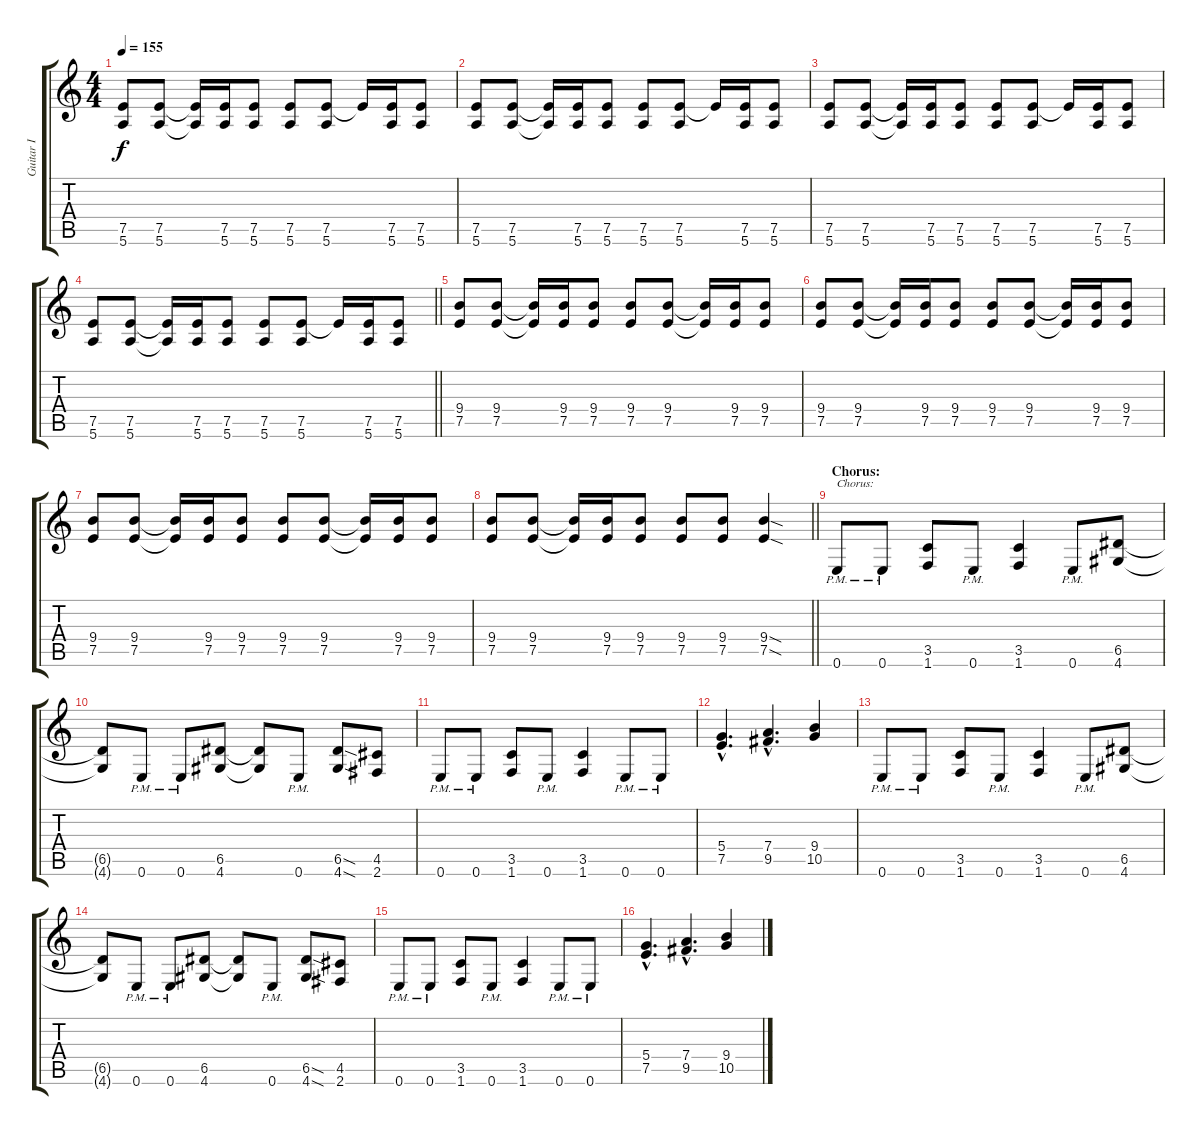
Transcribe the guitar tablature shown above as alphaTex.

\track ("Guitar I" "Guitar I") {instrument distortionguitar}
\staff {score tabs}
\tuning (E4 B3 G3 D3 A2 E2) {hide}
\ts (4 4)
\tempo 155
\clef g2
\ks c
(7.5 5.6).8{dy f} (7.5 5.6).8 (7.5{t} 5.6{t}).16 (7.5 5.6).16 (7.5 5.6).8 (7.5 5.6).8 (7.5 5.6).8 7.5{t}.16 (7.5 5.6).16 (7.5 5.6).8 |
(7.5 5.6).8 (7.5 5.6).8 (7.5{t} 5.6{t}).16 (7.5 5.6).16 (7.5 5.6).8 (7.5 5.6).8 (7.5 5.6).8 7.5{t}.16 (7.5 5.6).16 (7.5 5.6).8 |
(7.5 5.6).8 (7.5 5.6).8 (7.5{t} 5.6{t}).16 (7.5 5.6).16 (7.5 5.6).8 (7.5 5.6).8 (7.5 5.6).8 7.5{t}.16 (7.5 5.6).16 (7.5 5.6).8 |
\barLineRight lightlight
(7.5 5.6).8 (7.5 5.6).8 (7.5{t} 5.6{t}).16 (7.5 5.6).16 (7.5 5.6).8 (7.5 5.6).8 (7.5 5.6).8 7.5{t}.16 (7.5 5.6).16 (7.5 5.6).8 |
(9.4 7.5).8 (9.4 7.5).8 (9.4{t} 7.5{t}).16 (9.4 7.5).16 (9.4 7.5).8 (9.4 7.5).8 (9.4 7.5).8 (9.4{t} 7.5{t}).16 (9.4 7.5).16 (9.4 7.5).8 |
(9.4 7.5).8 (9.4 7.5).8 (9.4{t} 7.5{t}).16 (9.4 7.5).16 (9.4 7.5).8 (9.4 7.5).8 (9.4 7.5).8 (9.4{t} 7.5{t}).16 (9.4 7.5).16 (9.4 7.5).8 |
(9.4 7.5).8 (9.4 7.5).8 (9.4{t} 7.5{t}).16 (9.4 7.5).16 (9.4 7.5).8 (9.4 7.5).8 (9.4 7.5).8 (9.4{t} 7.5{t}).16 (9.4 7.5).16 (9.4 7.5).8 |
\barLineRight lightlight
(9.4 7.5).8 (9.4 7.5).8 (9.4{t} 7.5{t}).16 (9.4 7.5).16 (9.4 7.5).8 (9.4 7.5).8 (9.4 7.5).8 (9.4{sod} 7.5{sod}).4 |
\section ("" "Chorus:")
0.6{pm}.8{txt "Chorus:"} 0.6{pm}.8 (3.5 1.6).8 0.6{pm}.8 (3.5 1.6).4 0.6{pm}.8 (6.5 4.6).8 |
(6.5{t} 4.6{t}).8 0.6{pm}.8 0.6{pm}.8 (6.5 4.6).8 (6.5{t} 4.6{t}).8 0.6{pm}.8 (6.5{sod} 4.6{sod}).8 (4.5 2.6).8 |
0.6{pm}.8 0.6{pm}.8 (3.5 1.6).8 0.6{pm}.8 (3.5 1.6).4 0.6{pm}.8 0.6{pm}.8 |
(5.4{hac} 7.5{hac}).4{d} (7.4{hac} 9.5{hac}).4{d} (9.4 10.5).4 |
0.6{pm}.8 0.6{pm}.8 (3.5 1.6).8 0.6{pm}.8 (3.5 1.6).4 0.6{pm}.8 (6.5 4.6).8 |
(6.5{t} 4.6{t}).8 0.6{pm}.8 0.6{pm}.8 (6.5 4.6).8 (6.5{t} 4.6{t}).8 0.6{pm}.8 (6.5{sod} 4.6{sod}).8 (4.5 2.6).8 |
0.6{pm}.8 0.6{pm}.8 (3.5 1.6).8 0.6{pm}.8 (3.5 1.6).4 0.6{pm}.8 0.6{pm}.8 |
(5.4{hac} 7.5{hac}).4{d} (7.4{hac} 9.5{hac}).4{d} (9.4 10.5).4
